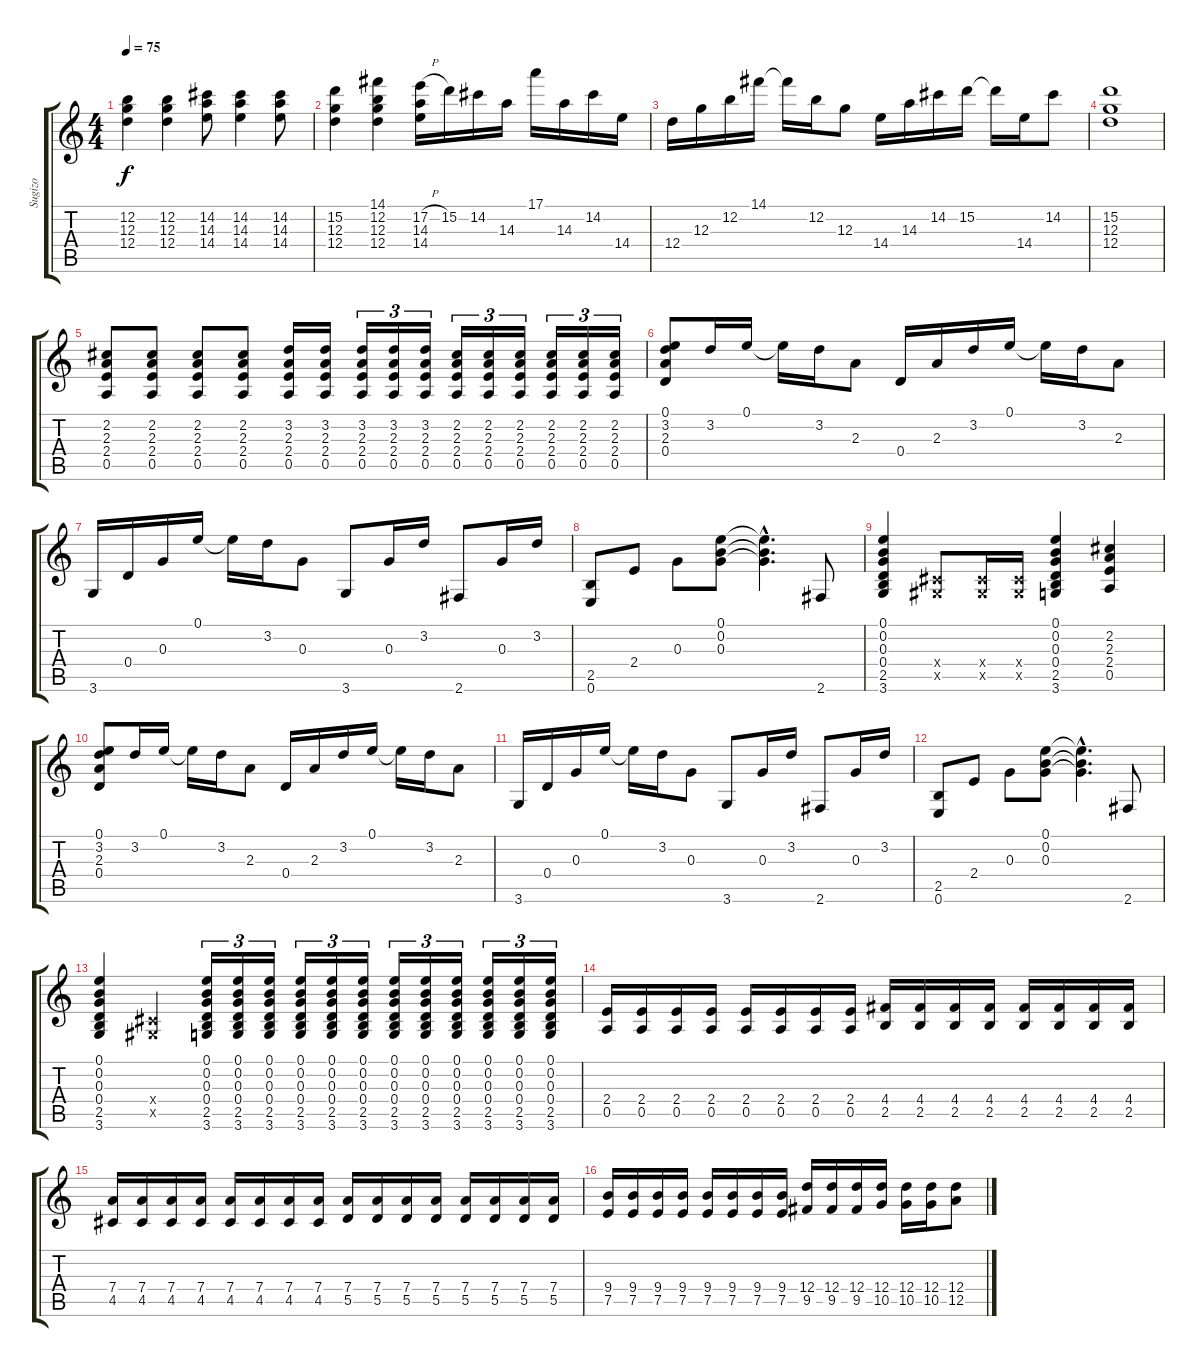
\track ("Sugizo" "Sugizo") {instrument distortionguitar}
\staff {score tabs}
\tuning (E4 B3 G3 D3 A2 E2) {hide}
\ts (4 4)
\tempo 75
\clef g2
\ks c
(12.2 12.3 12.4).4{dy f} (12.2 12.3 12.4).4 (14.2 14.3 14.4).8 (14.2 14.3 14.4).4 (14.2 14.3 14.4).8 |
(15.2 12.3 12.4).4 (14.1 12.2 12.3 12.4).4 (17.2{h} 14.3 14.4).16 15.2.16 14.2.16 14.3.16 17.1.16 14.3.16 14.2.16 14.4.16 |
12.4.16 12.3.16 12.2.16 14.1.16 14.1{t}.16 12.2.16 12.3.8 14.4.16 14.3.16 14.2.16 15.2.16 15.2{t}.16 14.4.16 14.2.8 |
(15.2 12.3 12.4).1 |
(2.2 2.3 2.4 0.5).8 (2.2 2.3 2.4 0.5).8 (2.2 2.3 2.4 0.5).8 (2.2 2.3 2.4 0.5).8 (3.2 2.3 2.4 0.5).16 (3.2 2.3 2.4 0.5).16 (3.2 2.3 2.4 0.5).16{tu (3 2)} (3.2 2.3 2.4 0.5).16{tu (3 2)} (3.2 2.3 2.4 0.5).16{tu (3 2)} (2.2 2.3 2.4 0.5).16{tu (3 2)} (2.2 2.3 2.4 0.5).16{tu (3 2)} (2.2 2.3 2.4 0.5).16{tu (3 2)} (2.2 2.3 2.4 0.5).16{tu (3 2)} (2.2 2.3 2.4 0.5).16{tu (3 2)} (2.2 2.3 2.4 0.5).16{tu (3 2)} |
(0.1 3.2 2.3 0.4).8 3.2.16 0.1.16 0.1{t}.16 3.2.16 2.3.8 0.4.16 2.3.16 3.2.16 0.1.16 0.1{t}.16 3.2.16 2.3.8 |
3.6.16 0.4.16 0.3.16 0.1.16 0.1{t}.16 3.2.16 0.3.8 3.6.8 0.3.16 3.2.16 2.6.8 0.3.16 3.2.16 |
(2.5 0.6).8 2.4.8 0.3.8 (0.1 0.2 0.3).8 (0.1{hac t} 0.2{hac t} 0.3{hac t}).4{d} 2.6.8 |
(0.1 0.2 0.3 0.4 2.5 3.6).4 (-1.4{x} -1.5{x}).8 (-1.4{x} -1.5{x}).16 (-1.4{x} -1.5{x}).16 (0.1 0.2 0.3 0.4 2.5 3.6).4 (2.2 2.3 2.4 0.5).4 |
(0.1 3.2 2.3 0.4).8 3.2.16 0.1.16 0.1{t}.16 3.2.16 2.3.8 0.4.16 2.3.16 3.2.16 0.1.16 0.1{t}.16 3.2.16 2.3.8 |
3.6.16 0.4.16 0.3.16 0.1.16 0.1{t}.16 3.2.16 0.3.8 3.6.8 0.3.16 3.2.16 2.6.8 0.3.16 3.2.16 |
(2.5 0.6).8 2.4.8 0.3.8 (0.1 0.2 0.3).8 (0.1{hac t} 0.2{hac t} 0.3{hac t}).4{d} 2.6.8 |
(0.1 0.2 0.3 0.4 2.5 3.6).4 (-1.4{x} -1.5{x}).4 (0.1 0.2 0.3 0.4 2.5 3.6).16{tu (3 2)} (0.1 0.2 0.3 0.4 2.5 3.6).16{tu (3 2)} (0.1 0.2 0.3 0.4 2.5 3.6).16{tu (3 2)} (0.1 0.2 0.3 0.4 2.5 3.6).16{tu (3 2)} (0.1 0.2 0.3 0.4 2.5 3.6).16{tu (3 2)} (0.1 0.2 0.3 0.4 2.5 3.6).16{tu (3 2)} (0.1 0.2 0.3 0.4 2.5 3.6).16{tu (3 2)} (0.1 0.2 0.3 0.4 2.5 3.6).16{tu (3 2)} (0.1 0.2 0.3 0.4 2.5 3.6).16{tu (3 2)} (0.1 0.2 0.3 0.4 2.5 3.6).16{tu (3 2)} (0.1 0.2 0.3 0.4 2.5 3.6).16{tu (3 2)} (0.1 0.2 0.3 0.4 2.5 3.6).16{tu (3 2)} |
(2.4 0.5).16 (2.4 0.5).16 (2.4 0.5).16 (2.4 0.5).16 (2.4 0.5).16 (2.4 0.5).16 (2.4 0.5).16 (2.4 0.5).16 (4.4 2.5).16 (4.4 2.5).16 (4.4 2.5).16 (4.4 2.5).16 (4.4 2.5).16 (4.4 2.5).16 (4.4 2.5).16 (4.4 2.5).16 |
(7.4 4.5).16 (7.4 4.5).16 (7.4 4.5).16 (7.4 4.5).16 (7.4 4.5).16 (7.4 4.5).16 (7.4 4.5).16 (7.4 4.5).16 (7.4 5.5).16 (7.4 5.5).16 (7.4 5.5).16 (7.4 5.5).16 (7.4 5.5).16 (7.4 5.5).16 (7.4 5.5).16 (7.4 5.5).16 |
(9.4 7.5).16 (9.4 7.5).16 (9.4 7.5).16 (9.4 7.5).16 (9.4 7.5).16 (9.4 7.5).16 (9.4 7.5).16 (9.4 7.5).16 (12.4 9.5).16 (12.4 9.5).16 (12.4 9.5).16 (12.4 10.5).16 (12.4 10.5).16 (12.4 10.5).16 (12.4 12.5).8
